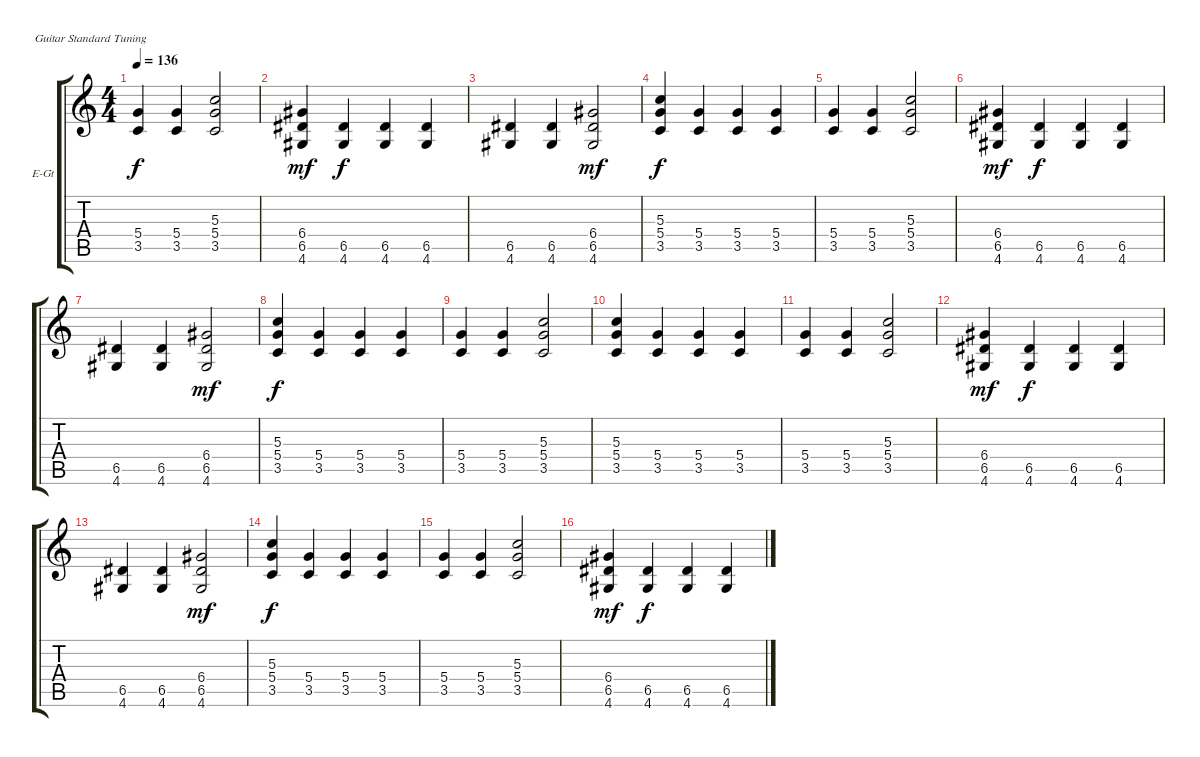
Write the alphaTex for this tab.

\defaultSystemsLayout 4
\bracketExtendMode groupsimilarinstruments
\firstSystemTrackNameOrientation horizontal
\otherSystemsTrackNameOrientation horizontal
\track ("Левин" "E-Gt") {instrument overdrivenguitar}
\staff {score tabs}
\tuning (E4 B3 G3 D3 A2 E2)
\ts (4 4)
\tempo 136
\clef g2
\ks c
(3.5 5.4).4{dy f} (3.5 5.4).4 (5.3 5.4 3.5).2 |
(6.4 6.5 4.6).4{dy mf} (4.6 6.5).4{dy f} (4.6 6.5).4 (4.6 6.5).4 |
(4.6 6.5).4 (4.6 6.5).4 (6.4 6.5 4.6).2{dy mf} |
(5.3 5.4 3.5).4{dy f} (3.5 5.4).4 (3.5 5.4).4 (3.5 5.4).4 |
(3.5 5.4).4 (3.5 5.4).4 (5.3 5.4 3.5).2 |
(6.4 6.5 4.6).4{dy mf} (4.6 6.5).4{dy f} (4.6 6.5).4 (4.6 6.5).4 |
(4.6 6.5).4 (4.6 6.5).4 (6.4 6.5 4.6).2{dy mf} |
(5.3 5.4 3.5).4{dy f} (3.5 5.4).4 (3.5 5.4).4 (3.5 5.4).4 |
(3.5 5.4).4 (3.5 5.4).4 (5.3 5.4 3.5).2 |
(5.3 5.4 3.5).4 (3.5 5.4).4 (3.5 5.4).4 (3.5 5.4).4 |
(3.5 5.4).4 (3.5 5.4).4 (5.3 5.4 3.5).2 |
(6.4 6.5 4.6).4{dy mf} (4.6 6.5).4{dy f} (4.6 6.5).4 (4.6 6.5).4 |
(4.6 6.5).4 (4.6 6.5).4 (6.4 6.5 4.6).2{dy mf} |
(5.3 5.4 3.5).4{dy f} (3.5 5.4).4 (3.5 5.4).4 (3.5 5.4).4 |
(3.5 5.4).4 (3.5 5.4).4 (5.3 5.4 3.5).2 |
(6.4 6.5 4.6).4{dy mf} (4.6 6.5).4{dy f} (4.6 6.5).4 (4.6 6.5).4
